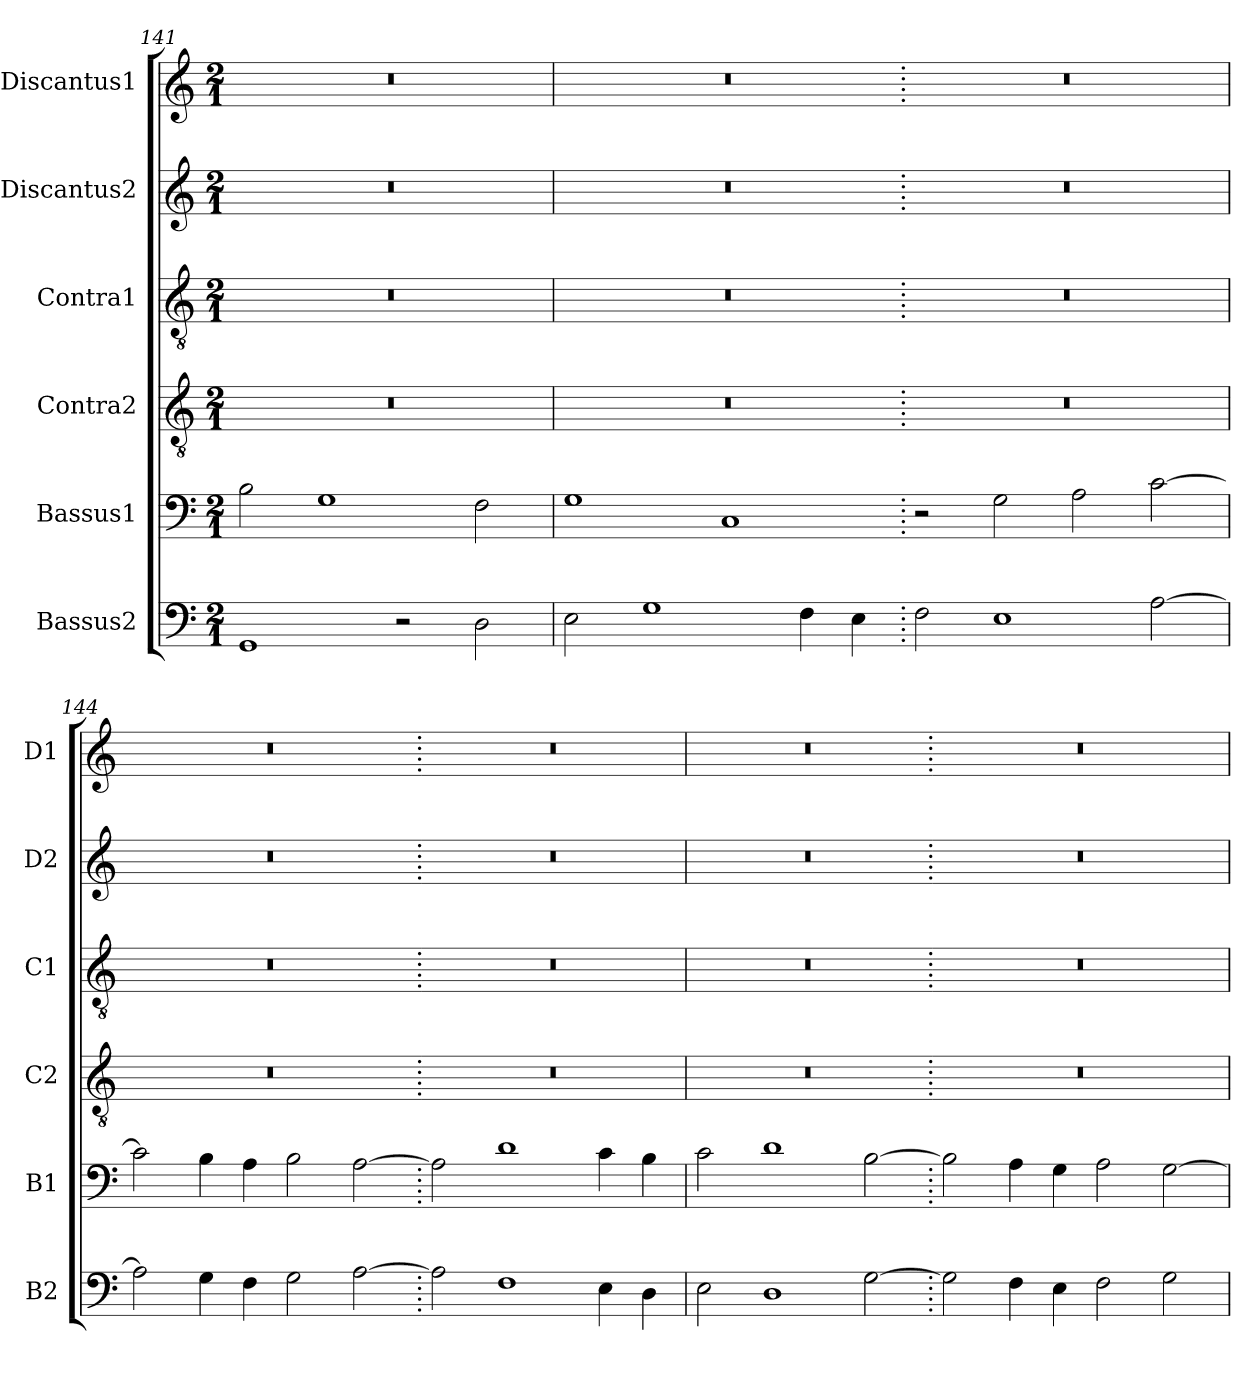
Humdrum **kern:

**kern	**kern	**kern	**kern	**kern	**kern
*part6	*part5	*part4	*part3	*part2	*part1
*staff6	*staff5	*staff4	*staff3	*staff2	*staff1
*I"Bassus2	*I"Bassus1	*I"Contra2	*I"Contra1	*I"Discantus2	*I"Discantus1
*I'B2	*I'B1	*I'C2	*I'C1	*I'D2	*I'D1
*clefF4	*clefF4	*clefGv2	*clefGv2	*clefG2	*clefG2
*k[]	*k[]	*k[]	*k[]	*k[]	*k[]
*M2/1	*M2/1	*M2/1	*M2/1	*M2/1	*M2/1
=141	=141	=141	=141	=141	=141
1GG	2B\	0r	0r	0r	0r
.	1G	.	.	.	.
2r	.	.	.	.	.
2D\	2F\	.	.	.	.
=142	=142	=142	=142	=142	=142
2E\	1G	0r	0r	0r	0r
1G	.	.	.	.	.
.	1C	.	.	.	.
4F\	.	.	.	.	.
4E\	.	.	.	.	.
=143.	=143.	=143.	=143.	=143.	=143.
2F\	2r	0r	0r	0r	0r
1E	2G\	.	.	.	.
.	2A\	.	.	.	.
[2A\	[2c\	.	.	.	.
=144	=144	=144	=144	=144	=144
2A\]	2c\]	0r	0r	0r	0r
4G\	4B\	.	.	.	.
4F\	4A\	.	.	.	.
2G\	2B\	.	.	.	.
[2A\	[2A\	.	.	.	.
=145.	=145.	=145.	=145.	=145.	=145.
2A\]	2A\]	0r	0r	0r	0r
1F	1d	.	.	.	.
4E\	4c\	.	.	.	.
4D\	4B\	.	.	.	.
=146	=146	=146	=146	=146	=146
2E\	2c\	0r	0r	0r	0r
1D	1d	.	.	.	.
[2G\	[2B\	.	.	.	.
=147.	=147.	=147.	=147.	=147.	=147.
2G\]	2B\]	0r	0r	0r	0r
4F\	4A\	.	.	.	.
4E\	4G\	.	.	.	.
2F\	2A\	.	.	.	.
2G\	[2G\	.	.	.	.
=	=	=	=	=	=
*-	*-	*-	*-	*-	*-
